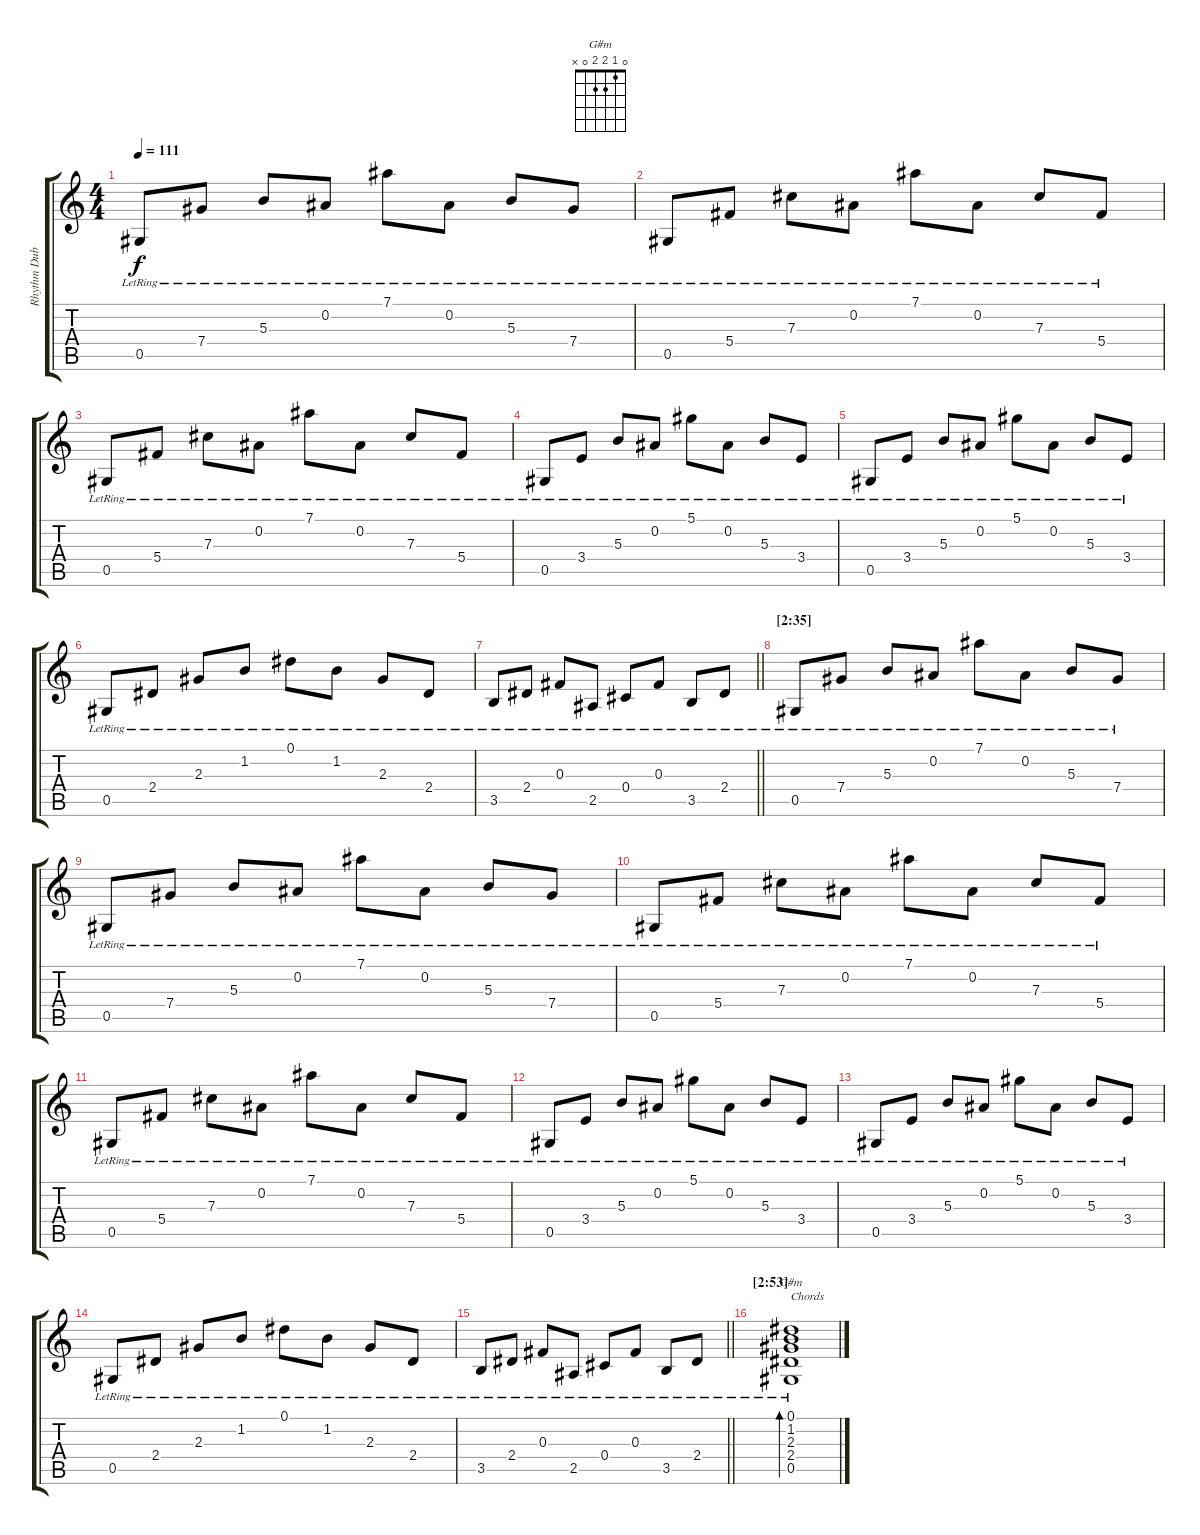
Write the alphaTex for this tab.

\track ("Rhythm Dub" "Rhythm Dub") {instrument acousticguitarnylon}
\staff {score tabs}
\tuning (Eb4 Bb3 Gb3 Db3 Ab2 Eb2) {hide}
\chord ("G#m" 0 1 2 2 0 x)
\ts (4 4)
\tempo 111
\clef g2
\ks c
0.5{lr}.8{dy f} 7.4{lr}.8 5.3{lr}.8 0.2{lr}.8 7.1{lr}.8 0.2{lr}.8 5.3{lr}.8 7.4{lr}.8 |
0.5{lr}.8 5.4{lr}.8 7.3{lr}.8 0.2{lr}.8 7.1{lr}.8 0.2{lr}.8 7.3{lr}.8 5.4{lr}.8 |
0.5{lr}.8 5.4{lr}.8 7.3{lr}.8 0.2{lr}.8 7.1{lr}.8 0.2{lr}.8 7.3{lr}.8 5.4{lr}.8 |
0.5{lr}.8 3.4{lr}.8 5.3{lr}.8 0.2{lr}.8 5.1{lr}.8 0.2{lr}.8 5.3{lr}.8 3.4{lr}.8 |
0.5{lr}.8 3.4{lr}.8 5.3{lr}.8 0.2{lr}.8 5.1{lr}.8 0.2{lr}.8 5.3{lr}.8 3.4{lr}.8 |
0.5{lr}.8 2.4{lr}.8 2.3{lr}.8 1.2{lr}.8 0.1{lr}.8 1.2{lr}.8 2.3{lr}.8 2.4{lr}.8 |
\barLineRight lightlight
3.5{lr}.8 2.4{lr}.8 0.3{lr}.8 2.5{lr}.8 0.4{lr}.8 0.3{lr}.8 3.5{lr}.8 2.4{lr}.8 |
\section ("" "[2:35]")
0.5{lr}.8 7.4{lr}.8 5.3{lr}.8 0.2{lr}.8 7.1{lr}.8 0.2{lr}.8 5.3{lr}.8 7.4{lr}.8 |
0.5{lr}.8 7.4{lr}.8 5.3{lr}.8 0.2{lr}.8 7.1{lr}.8 0.2{lr}.8 5.3{lr}.8 7.4{lr}.8 |
0.5{lr}.8 5.4{lr}.8 7.3{lr}.8 0.2{lr}.8 7.1{lr}.8 0.2{lr}.8 7.3{lr}.8 5.4{lr}.8 |
0.5{lr}.8 5.4{lr}.8 7.3{lr}.8 0.2{lr}.8 7.1{lr}.8 0.2{lr}.8 7.3{lr}.8 5.4{lr}.8 |
0.5{lr}.8 3.4{lr}.8 5.3{lr}.8 0.2{lr}.8 5.1{lr}.8 0.2{lr}.8 5.3{lr}.8 3.4{lr}.8 |
0.5{lr}.8 3.4{lr}.8 5.3{lr}.8 0.2{lr}.8 5.1{lr}.8 0.2{lr}.8 5.3{lr}.8 3.4{lr}.8 |
0.5{lr}.8 2.4{lr}.8 2.3{lr}.8 1.2{lr}.8 0.1{lr}.8 1.2{lr}.8 2.3{lr}.8 2.4{lr}.8 |
\barLineRight lightlight
3.5{lr}.8 2.4{lr}.8 0.3{lr}.8 2.5{lr}.8 0.4{lr}.8 0.3{lr}.8 3.5{lr}.8 2.4{lr}.8 |
\section ("" "[2:53]")
(0.1{lr} 1.2{lr} 2.3{lr} 2.4{lr} 0.5{lr}).1{bd 480 ch "G#m" txt "Chords"}
